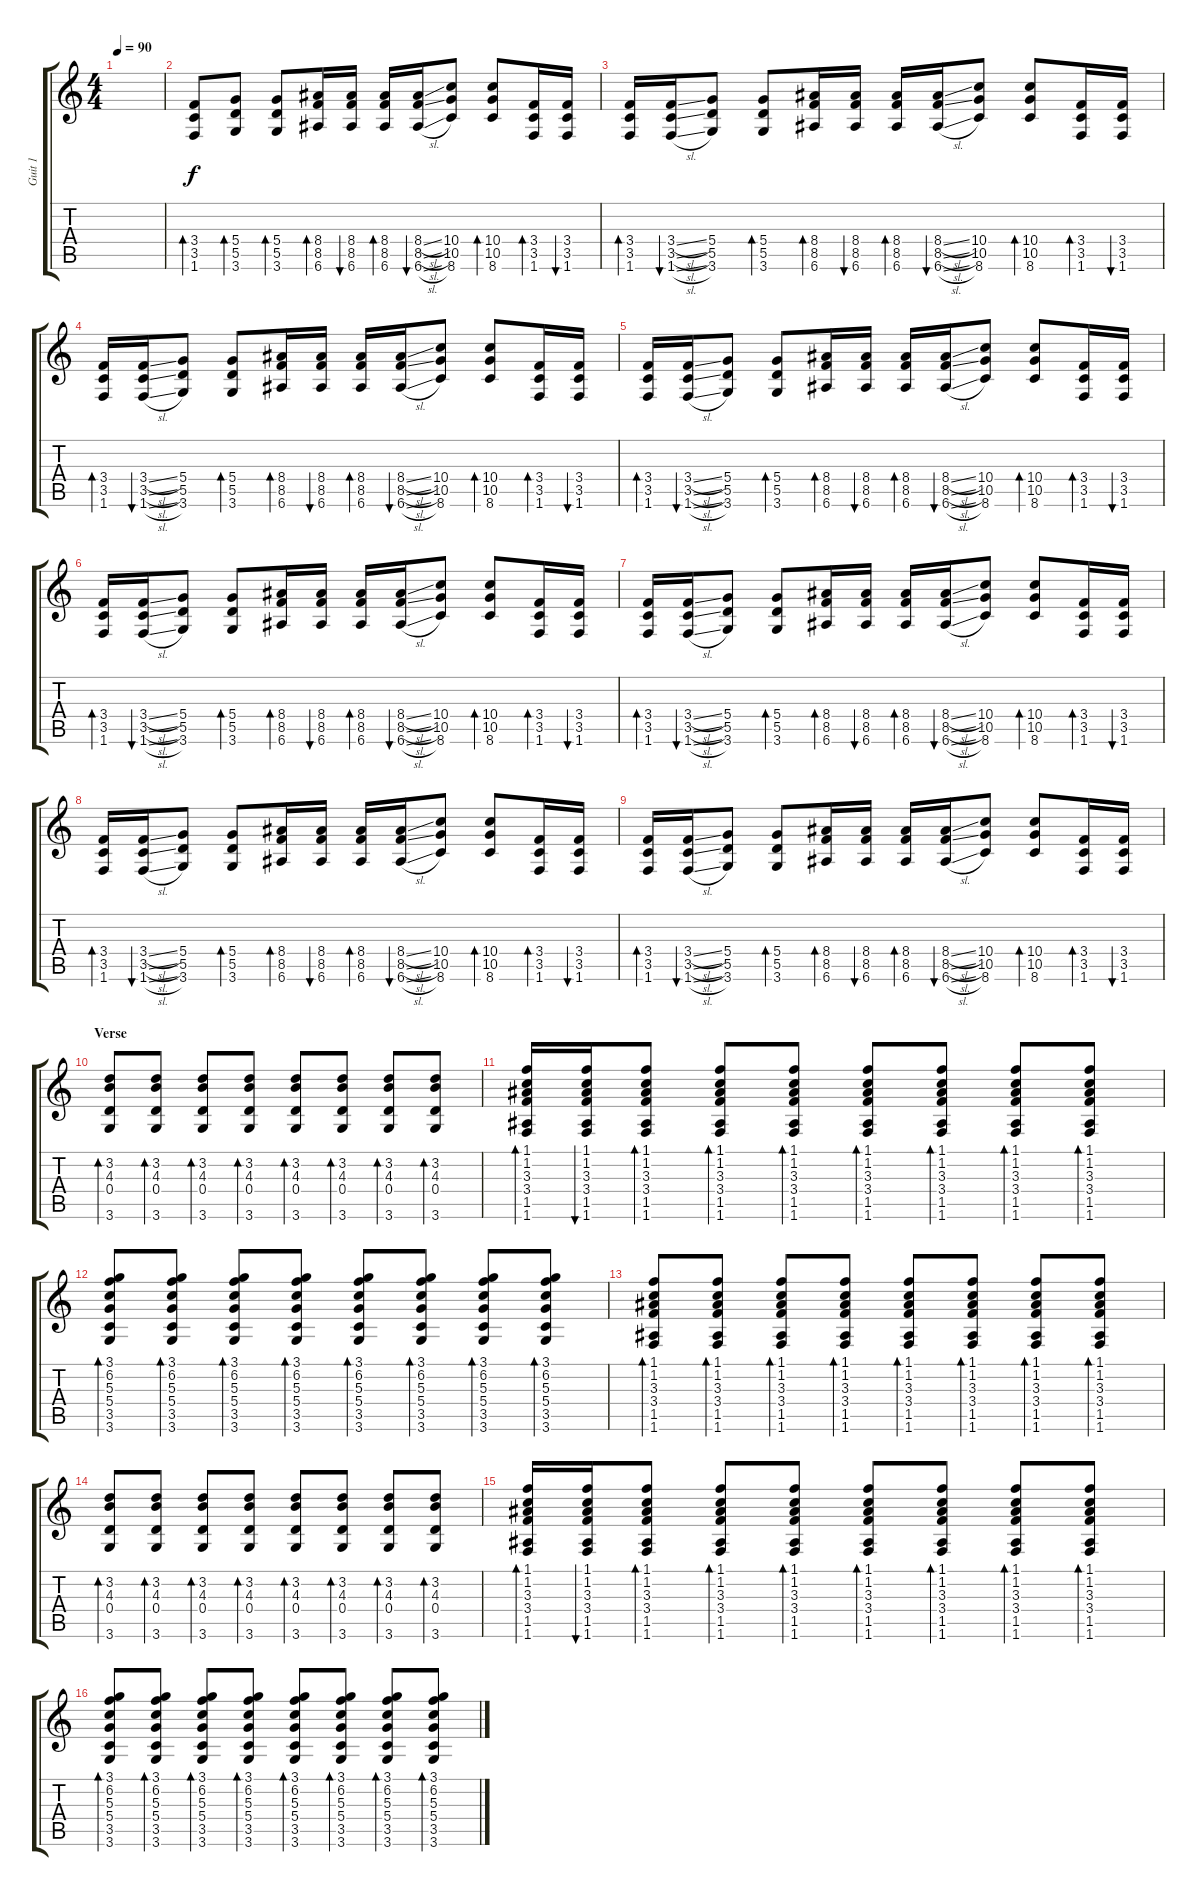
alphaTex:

\track ("Guit 1" "Guit 1") {instrument overdrivenguitar}
\staff {score tabs}
\tuning (E4 B3 G3 D3 A2 E2) {hide}
\ts (4 4)
\tempo 90
\clef g2
\ks c
|
(3.4 3.5 1.6).8{bd 60 volume 15} (5.4 5.5 3.6).8{bd 60} (5.4 5.5 3.6).8{bd 60} (8.4 8.5 6.6).16{bd 60} (8.4 8.5 6.6).16{bu 60} (8.4 8.5 6.6).16{bd 60} (8.4{sl} 8.5{sl} 6.6{sl}).16{bu 60} (10.4 10.5 8.6).8 (10.4 10.5 8.6).8{bd 60} (3.4 3.5 1.6).16{bd 60} (3.4 3.5 1.6).16{bu 60} |
(3.4 3.5 1.6).16{bd 60} (3.4{sl} 3.5{sl} 1.6{sl}).16{bu 60} (5.4 5.5 3.6).8 (5.4 5.5 3.6).8{bd 60} (8.4 8.5 6.6).16{bd 60} (8.4 8.5 6.6).16{bu 60} (8.4 8.5 6.6).16{bd 60} (8.4{sl} 8.5{sl} 6.6{sl}).16{bu 60} (10.4 10.5 8.6).8 (10.4 10.5 8.6).8{bd 60} (3.4 3.5 1.6).16{bd 60} (3.4 3.5 1.6).16{bu 60} |
(3.4 3.5 1.6).16{bd 60} (3.4{sl} 3.5{sl} 1.6{sl}).16{bu 60} (5.4 5.5 3.6).8 (5.4 5.5 3.6).8{bd 60} (8.4 8.5 6.6).16{bd 60} (8.4 8.5 6.6).16{bu 60} (8.4 8.5 6.6).16{bd 60} (8.4{sl} 8.5{sl} 6.6{sl}).16{bu 60} (10.4 10.5 8.6).8 (10.4 10.5 8.6).8{bd 60} (3.4 3.5 1.6).16{bd 60} (3.4 3.5 1.6).16{bu 60} |
(3.4 3.5 1.6).16{bd 60} (3.4{sl} 3.5{sl} 1.6{sl}).16{bu 60} (5.4 5.5 3.6).8 (5.4 5.5 3.6).8{bd 60} (8.4 8.5 6.6).16{bd 60} (8.4 8.5 6.6).16{bu 60} (8.4 8.5 6.6).16{bd 60} (8.4{sl} 8.5{sl} 6.6{sl}).16{bu 60} (10.4 10.5 8.6).8 (10.4 10.5 8.6).8{bd 60} (3.4 3.5 1.6).16{bd 60} (3.4 3.5 1.6).16{bu 60} |
(3.4 3.5 1.6).16{bd 60} (3.4{sl} 3.5{sl} 1.6{sl}).16{bu 60} (5.4 5.5 3.6).8 (5.4 5.5 3.6).8{bd 60} (8.4 8.5 6.6).16{bd 60} (8.4 8.5 6.6).16{bu 60} (8.4 8.5 6.6).16{bd 60} (8.4{sl} 8.5{sl} 6.6{sl}).16{bu 60} (10.4 10.5 8.6).8 (10.4 10.5 8.6).8{bd 60} (3.4 3.5 1.6).16{bd 60} (3.4 3.5 1.6).16{bu 60} |
(3.4 3.5 1.6).16{bd 60} (3.4{sl} 3.5{sl} 1.6{sl}).16{bu 60} (5.4 5.5 3.6).8 (5.4 5.5 3.6).8{bd 60} (8.4 8.5 6.6).16{bd 60} (8.4 8.5 6.6).16{bu 60} (8.4 8.5 6.6).16{bd 60} (8.4{sl} 8.5{sl} 6.6{sl}).16{bu 60} (10.4 10.5 8.6).8 (10.4 10.5 8.6).8{bd 60} (3.4 3.5 1.6).16{bd 60} (3.4 3.5 1.6).16{bu 60} |
(3.4 3.5 1.6).16{bd 60} (3.4{sl} 3.5{sl} 1.6{sl}).16{bu 60} (5.4 5.5 3.6).8 (5.4 5.5 3.6).8{bd 60} (8.4 8.5 6.6).16{bd 60} (8.4 8.5 6.6).16{bu 60} (8.4 8.5 6.6).16{bd 60} (8.4{sl} 8.5{sl} 6.6{sl}).16{bu 60} (10.4 10.5 8.6).8 (10.4 10.5 8.6).8{bd 60} (3.4 3.5 1.6).16{bd 60} (3.4 3.5 1.6).16{bu 60} |
(3.4 3.5 1.6).16{bd 60} (3.4{sl} 3.5{sl} 1.6{sl}).16{bu 60} (5.4 5.5 3.6).8 (5.4 5.5 3.6).8{bd 60} (8.4 8.5 6.6).16{bd 60} (8.4 8.5 6.6).16{bu 60} (8.4 8.5 6.6).16{bd 60} (8.4{sl} 8.5{sl} 6.6{sl}).16{bu 60} (10.4 10.5 8.6).8 (10.4 10.5 8.6).8{bd 60} (3.4 3.5 1.6).16{bd 60} (3.4 3.5 1.6).16{bu 60} |
\section ("" "Verse")
(3.2 4.3 0.4 3.6).8{bd 60 volume 10 instrument acousticguitarsteel} (3.2 4.3 0.4 3.6).8{bd 60} (3.2 4.3 0.4 3.6).8{bd 60} (3.2 4.3 0.4 3.6).8{bd 60} (3.2 4.3 0.4 3.6).8{bd 60} (3.2 4.3 0.4 3.6).8{bd 60} (3.2 4.3 0.4 3.6).8{bd 60} (3.2 4.3 0.4 3.6).8{bd 60} |
(1.1 1.2 3.3 3.4 1.5 1.6).16{bd 60} (1.1 1.2 3.3 3.4 1.5 1.6).16{bu 60} (1.1 1.2 3.3 3.4 1.5 1.6).8{bd 60} (1.1 1.2 3.3 3.4 1.5 1.6).8{bd 60} (1.1 1.2 3.3 3.4 1.5 1.6).8{bd 60} (1.1 1.2 3.3 3.4 1.5 1.6).8{bd 60} (1.1 1.2 3.3 3.4 1.5 1.6).8{bd 60} (1.1 1.2 3.3 3.4 1.5 1.6).8{bd 60} (1.1 1.2 3.3 3.4 1.5 1.6).8{bd 60} |
(3.1 6.2 5.3 5.4 3.5 3.6).8{bd 60} (3.1 6.2 5.3 5.4 3.5 3.6).8{bd 60} (3.1 6.2 5.3 5.4 3.5 3.6).8{bd 60} (3.1 6.2 5.3 5.4 3.5 3.6).8{bd 60} (3.1 6.2 5.3 5.4 3.5 3.6).8{bd 60} (3.1 6.2 5.3 5.4 3.5 3.6).8{bd 60} (3.1 6.2 5.3 5.4 3.5 3.6).8{bd 60} (3.1 6.2 5.3 5.4 3.5 3.6).8{bd 60} |
(1.1 1.2 3.3 3.4 1.5 1.6).8{bd 60} (1.1 1.2 3.3 3.4 1.5 1.6).8{bd 60} (1.1 1.2 3.3 3.4 1.5 1.6).8{bd 60} (1.1 1.2 3.3 3.4 1.5 1.6).8{bd 60} (1.1 1.2 3.3 3.4 1.5 1.6).8{bd 60} (1.1 1.2 3.3 3.4 1.5 1.6).8{bd 60} (1.1 1.2 3.3 3.4 1.5 1.6).8{bd 60} (1.1 1.2 3.3 3.4 1.5 1.6).8{bd 60} |
(3.2 4.3 0.4 3.6).8{bd 60} (3.2 4.3 0.4 3.6).8{bd 60} (3.2 4.3 0.4 3.6).8{bd 60} (3.2 4.3 0.4 3.6).8{bd 60} (3.2 4.3 0.4 3.6).8{bd 60} (3.2 4.3 0.4 3.6).8{bd 60} (3.2 4.3 0.4 3.6).8{bd 60} (3.2 4.3 0.4 3.6).8{bd 60} |
(1.1 1.2 3.3 3.4 1.5 1.6).16{bd 60} (1.1 1.2 3.3 3.4 1.5 1.6).16{bu 60} (1.1 1.2 3.3 3.4 1.5 1.6).8{bd 60} (1.1 1.2 3.3 3.4 1.5 1.6).8{bd 60} (1.1 1.2 3.3 3.4 1.5 1.6).8{bd 60} (1.1 1.2 3.3 3.4 1.5 1.6).8{bd 60} (1.1 1.2 3.3 3.4 1.5 1.6).8{bd 60} (1.1 1.2 3.3 3.4 1.5 1.6).8{bd 60} (1.1 1.2 3.3 3.4 1.5 1.6).8{bd 60} |
(3.1 6.2 5.3 5.4 3.5 3.6).8{bd 60} (3.1 6.2 5.3 5.4 3.5 3.6).8{bd 60} (3.1 6.2 5.3 5.4 3.5 3.6).8{bd 60} (3.1 6.2 5.3 5.4 3.5 3.6).8{bd 60} (3.1 6.2 5.3 5.4 3.5 3.6).8{bd 60} (3.1 6.2 5.3 5.4 3.5 3.6).8{bd 60} (3.1 6.2 5.3 5.4 3.5 3.6).8{bd 60} (3.1 6.2 5.3 5.4 3.5 3.6).8{bd 60}
